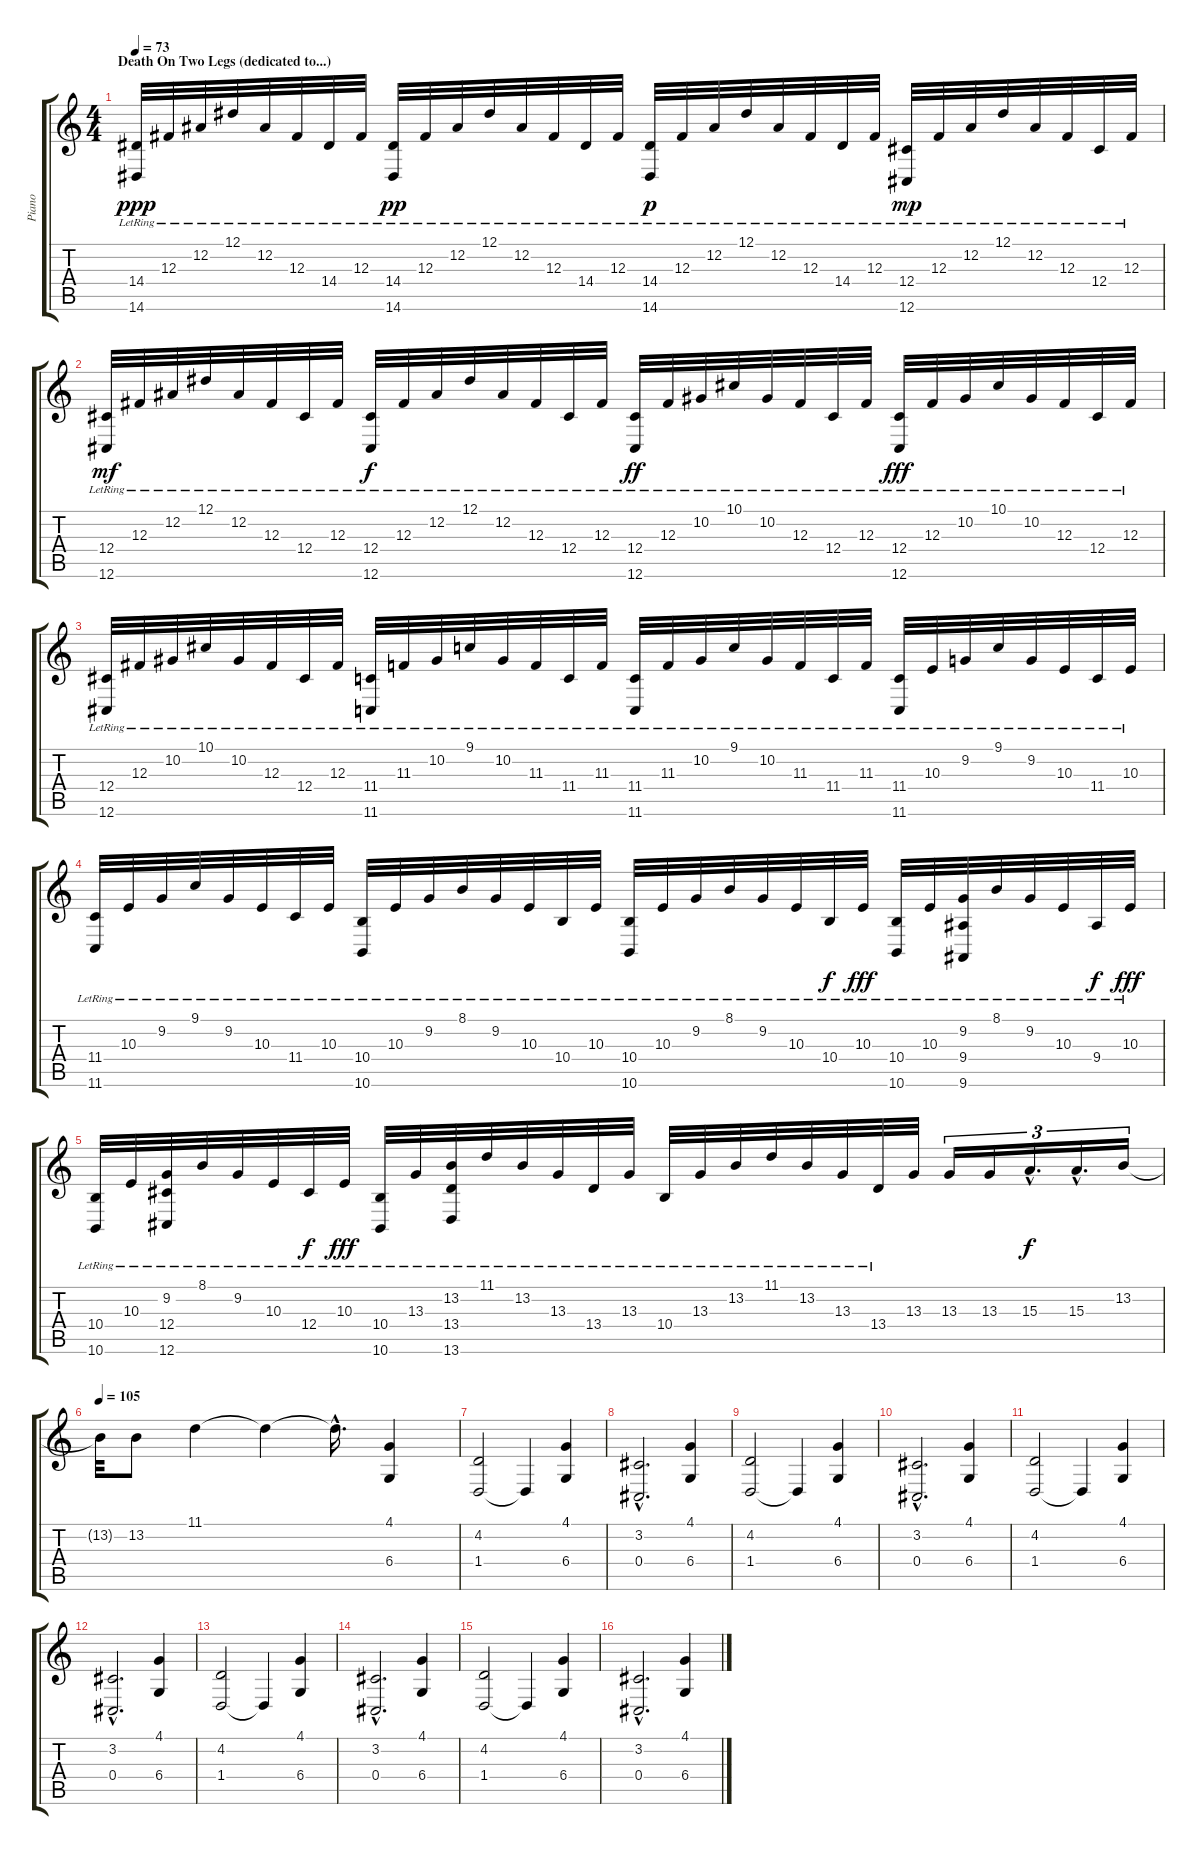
\track ("Piano" "Piano") {instrument acousticgrandpiano}
\staff {score tabs}
\tuning (Eb4 Bb3 Gb3 Db3 Ab2 Db2) {hide}
\ts (4 4)
\section ("" "Death On Two Legs (dedicated to...)")
\tempo 73
\clef g2
\ks c
(14.4{lr} 14.6{lr}).32{dy ppp instrument acousticgrandpiano} 12.3{lr}.32 12.2{lr}.32 12.1{lr}.32 12.2{lr}.32 12.3{lr}.32 14.4{lr}.32 12.3{lr}.32 (14.4{lr} 14.6{lr}).32{dy pp} 12.3{lr}.32 12.2{lr}.32 12.1{lr}.32 12.2{lr}.32 12.3{lr}.32 14.4{lr}.32 12.3{lr}.32 (14.4{lr} 14.6{lr}).32{dy p} 12.3{lr}.32 12.2{lr}.32 12.1{lr}.32 12.2{lr}.32 12.3{lr}.32 14.4{lr}.32 12.3{lr}.32 (12.4{lr} 12.6{lr}).32{dy mp} 12.3{lr}.32 12.2{lr}.32 12.1{lr}.32 12.2{lr}.32 12.3{lr}.32 12.4{lr}.32 12.3{lr}.32 |
(12.4{lr} 12.6{lr}).32{dy mf} 12.3{lr}.32 12.2{lr}.32 12.1{lr}.32 12.2{lr}.32 12.3{lr}.32 12.4{lr}.32 12.3{lr}.32 (12.4{lr} 12.6{lr}).32{dy f} 12.3{lr}.32 12.2{lr}.32 12.1{lr}.32 12.2{lr}.32 12.3{lr}.32 12.4{lr}.32 12.3{lr}.32 (12.4{lr} 12.6{lr}).32{dy ff} 12.3{lr}.32 10.2{lr}.32 10.1{lr}.32 10.2{lr}.32 12.3{lr}.32 12.4{lr}.32 12.3{lr}.32 (12.4{lr} 12.6{lr}).32{dy fff} 12.3{lr}.32 10.2{lr}.32 10.1{lr}.32 10.2{lr}.32 12.3{lr}.32 12.4{lr}.32 12.3{lr}.32 |
(12.4{lr} 12.6{lr}).32 12.3{lr}.32 10.2{lr}.32 10.1{lr}.32 10.2{lr}.32 12.3{lr}.32 12.4{lr}.32 12.3{lr}.32 (11.4{lr} 11.6{lr}).32 11.3{lr}.32 10.2{lr}.32 9.1{lr}.32 10.2{lr}.32 11.3{lr}.32 11.4{lr}.32 11.3{lr}.32 (11.4{lr} 11.6{lr}).32 11.3{lr}.32 10.2{lr}.32 9.1{lr}.32 10.2{lr}.32 11.3{lr}.32 11.4{lr}.32 11.3{lr}.32 (11.4{lr} 11.6{lr}).32 10.3{lr}.32 9.2{lr}.32 9.1{lr}.32 9.2{lr}.32 10.3{lr}.32 11.4{lr}.32 10.3{lr}.32 |
(11.4{lr} 11.6{lr}).32 10.3{lr}.32 9.2{lr}.32 9.1{lr}.32 9.2{lr}.32 10.3{lr}.32 11.4{lr}.32 10.3{lr}.32 (10.4{lr} 10.6{lr}).32 10.3{lr}.32 9.2{lr}.32 8.1{lr}.32 9.2{lr}.32 10.3{lr}.32 10.4{lr}.32 10.3{lr}.32 (10.4{lr} 10.6{lr}).32 10.3{lr}.32 9.2{lr}.32 8.1{lr}.32 9.2{lr}.32 10.3{lr}.32 10.4{lr}.32{dy f} 10.3{lr}.32{dy fff} (10.4{lr} 10.6{lr}).32 10.3{lr}.32 (9.2{lr} 9.4{lr} 9.6{lr}).32 8.1{lr}.32 9.2{lr}.32 10.3{lr}.32 9.4{lr}.32{dy f} 10.3{lr}.32{dy fff} |
(10.4{lr} 10.6{lr}).32 10.3{lr}.32 (9.2{lr} 12.4{lr} 12.6).32 8.1{lr}.32 9.2{lr}.32 10.3{lr}.32 12.4{lr}.32{dy f} 10.3{lr}.32{dy fff} (10.4{lr} 10.6{lr}).32 13.3{lr}.32 (13.2{lr} 13.4{lr} 13.6{lr}).32 11.1{lr}.32 13.2{lr}.32 13.3{lr}.32 13.4{lr}.32 13.3{lr}.32 10.4{lr}.32 13.3{lr}.32 13.2{lr}.32 11.1{lr}.32 13.2{lr}.32 13.3{lr}.32 13.4{lr}.32 13.3.32 13.3.16{tu (3 2)} 13.3.16{tu (3 2)} 15.3{hac}.16{d tu (3 2) dy f} 15.3{hac}.16{d tu (3 2)} 13.2.16{tu (3 2)} |
\tempo 105
13.2{t}.32 13.2.8 11.1.4 11.1{t}.4 11.1{hac t}.16{d} (4.1 6.4).4{volume 13} |
(4.2 1.4).2 1.4{t}.4 (4.1 6.4).4 |
(3.2{hac} 0.4{hac}).2{d} (4.1 6.4).4 |
(4.2 1.4).2 1.4{t}.4 (4.1 6.4).4 |
(3.2{hac} 0.4{hac}).2{d} (4.1 6.4).4 |
(4.2 1.4).2 1.4{t}.4 (4.1 6.4).4 |
(3.2{hac} 0.4{hac}).2{d} (4.1 6.4).4 |
(4.2 1.4).2 1.4{t}.4 (4.1 6.4).4 |
(3.2{hac} 0.4{hac}).2{d} (4.1 6.4).4 |
(4.2 1.4).2 1.4{t}.4 (4.1 6.4).4 |
(3.2{hac} 0.4{hac}).2{d} (4.1 6.4).4
